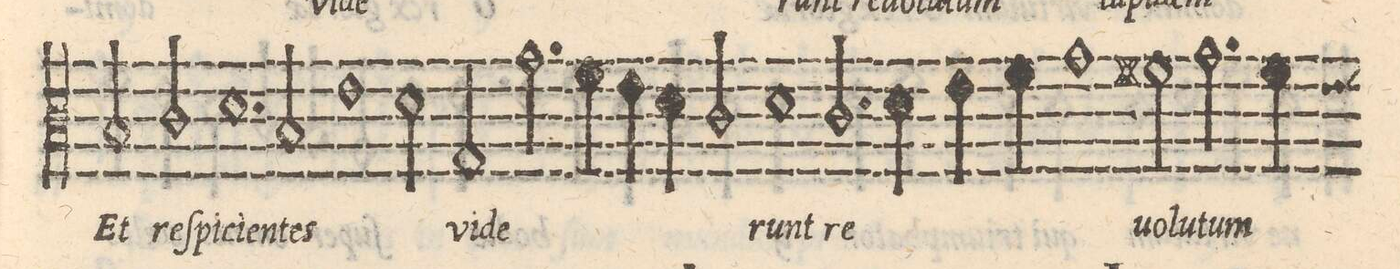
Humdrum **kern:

**kern	**text
*I"ALTVS	*
*clefC3	*
*k[]	*
*met(C|)	*
*M2/1	*
2B/	Et
2cny/	reſ-
=14-	=14-
1.d	-pi-
2B/	-ci-
=15-	=15-
1e	-en-
2d\	-tes
2G/	vi-
=16-	=16-
2.g\	-de-
4f\	.
4e\	.
4d\	.
2c/	.
=17-	=17-
1d	-runt
2.c/	re-
4d\	.
=18-	=18-
4e\	.
4f\	.
1g	.
2f#X\	-uo-
=19-	=19-
2.g\	-lu-
4fny\	-tum
*custos:e	*
*-	*-
